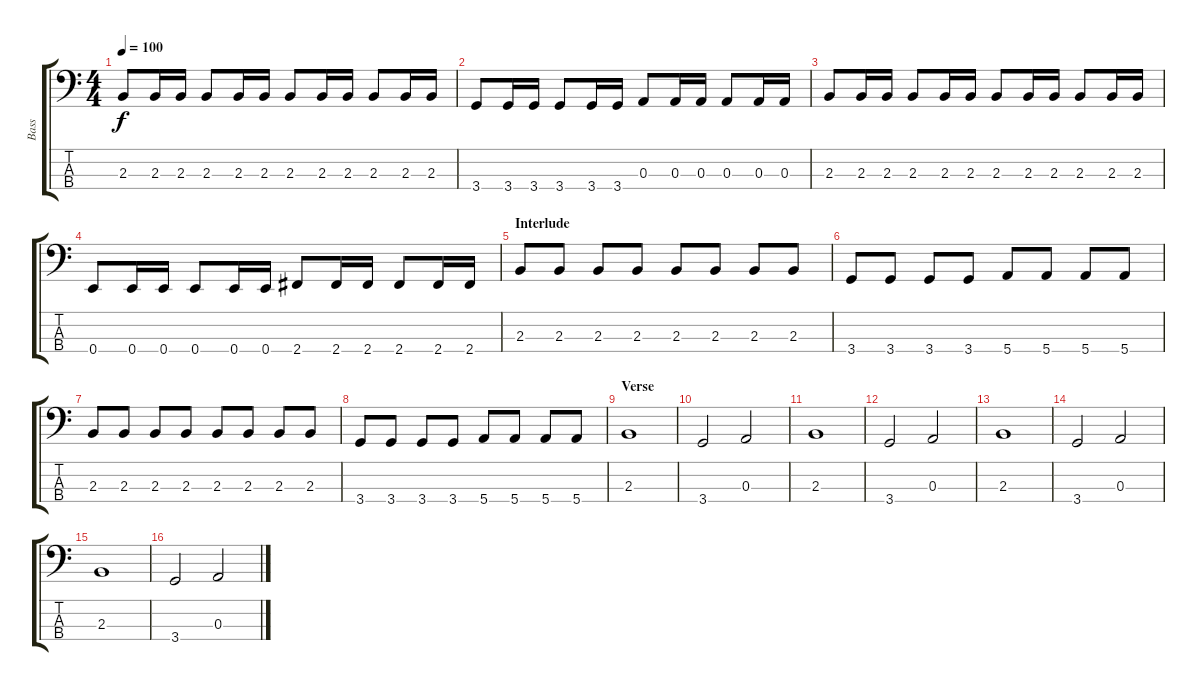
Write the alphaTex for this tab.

\track ("Bass" "Bass") {instrument electricbassfinger}
\staff {score tabs}
\tuning (G2 D2 A1 E1) {hide}
\ts (4 4)
\tempo 100
\clef f4
\ks c
2.3.8{dy f} 2.3.16 2.3.16 2.3.8 2.3.16 2.3.16 2.3.8 2.3.16 2.3.16 2.3.8 2.3.16 2.3.16 |
3.4.8 3.4.16 3.4.16 3.4.8 3.4.16 3.4.16 0.3.8 0.3.16 0.3.16 0.3.8 0.3.16 0.3.16 |
2.3.8 2.3.16 2.3.16 2.3.8 2.3.16 2.3.16 2.3.8 2.3.16 2.3.16 2.3.8 2.3.16 2.3.16 |
0.4.8 0.4.16 0.4.16 0.4.8 0.4.16 0.4.16 2.4.8 2.4.16 2.4.16 2.4.8 2.4.16 2.4.16 |
\section ("" "Interlude")
2.3.8 2.3.8 2.3.8 2.3.8 2.3.8 2.3.8 2.3.8 2.3.8 |
3.4.8 3.4.8 3.4.8 3.4.8 5.4.8 5.4.8 5.4.8 5.4.8 |
2.3.8 2.3.8 2.3.8 2.3.8 2.3.8 2.3.8 2.3.8 2.3.8 |
3.4.8 3.4.8 3.4.8 3.4.8 5.4.8 5.4.8 5.4.8 5.4.8 |
\section ("" "Verse")
2.3.1 |
3.4.2 0.3.2 |
2.3.1 |
3.4.2 0.3.2 |
2.3.1 |
3.4.2 0.3.2 |
2.3.1 |
3.4.2 0.3.2
